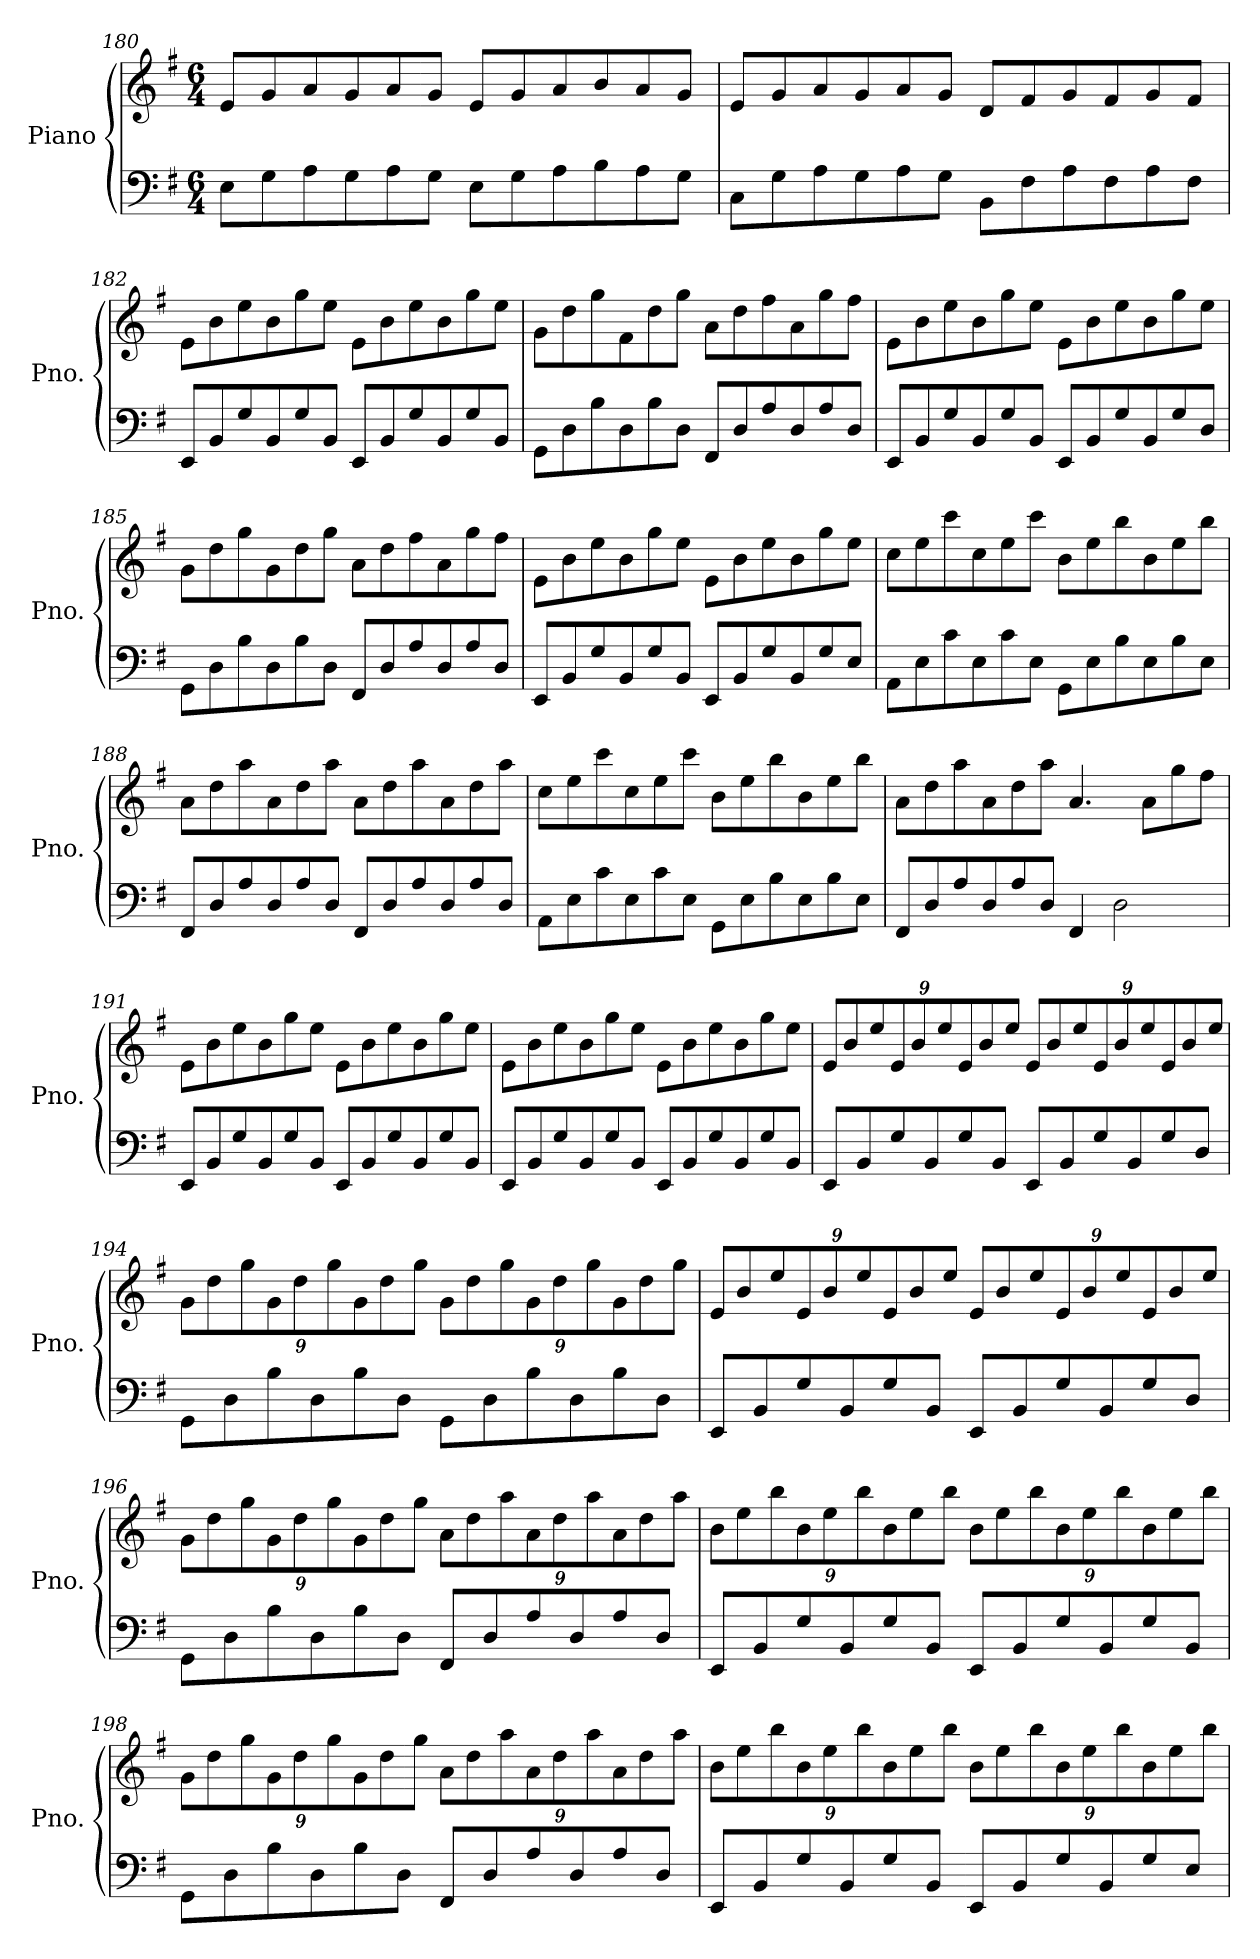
**kern	**kern
*part1	*part1
*staff2	*staff1
*I"Piano	*
*I'Pno.	*
*clefF4	*clefG2
*k[f#]	*k[f#]
*M6/4	*M6/4
=180	=180
8E\L	8e/L
8G\	8g/
8A\	8a/
8G\	8g/
8A\	8a/
8G\J	8g/J
8E\L	8e/L
8G\	8g/
8A\	8a/
8B\	8b/
8A\	8a/
8G\J	8g/J
!!LO:LB:g=z
=181	=181
8C\L	8e/L
8G\	8g/
8A\	8a/
8G\	8g/
8A\	8a/
8G\J	8g/J
8BB\L	8d/L
8F#\	8f#/
8A\	8g/
8F#\	8f#/
8A\	8g/
8F#\J	8f#/J
=182	=182
8EE/L	8e\L
8BB/	8b\
8G/	8ee\
8BB/	8b\
8G/	8gg\
8BB/J	8ee\J
8EE/L	8e\L
8BB/	8b\
8G/	8ee\
8BB/	8b\
8G/	8gg\
8BB/J	8ee\J
=183	=183
8GG\L	8g\L
8D\	8dd\
8B\	8gg\
8D\	8f#\
8B\	8dd\
8D\J	8gg\J
8FF#/L	8a\L
8D/	8dd\
8A/	8ff#\
8D/	8a\
8A/	8gg\
8D/J	8ff#\J
!!LO:PB:g=z
=184	=184
8EE/L	8e\L
8BB/	8b\
8G/	8ee\
8BB/	8b\
8G/	8gg\
8BB/J	8ee\J
8EE/L	8e\L
8BB/	8b\
8G/	8ee\
8BB/	8b\
8G/	8gg\
8D/J	8ee\J
=185	=185
8GG\L	8g\L
8D\	8dd\
8B\	8gg\
8D\	8g\
8B\	8dd\
8D\J	8gg\J
8FF#/L	8a\L
8D/	8dd\
8A/	8ff#\
8D/	8a\
8A/	8gg\
8D/J	8ff#\J
=186	=186
8EE/L	8e\L
8BB/	8b\
8G/	8ee\
8BB/	8b\
8G/	8gg\
8BB/J	8ee\J
8EE/L	8e\L
8BB/	8b\
8G/	8ee\
8BB/	8b\
8G/	8gg\
8E/J	8ee\J
!!LO:LB:g=z
=187	=187
8AA\L	8cc\L
8E\	8ee\
8c\	8ccc\
8E\	8cc\
8c\	8ee\
8E\J	8ccc\J
8GG\L	8b\L
8E\	8ee\
8B\	8bb\
8E\	8b\
8B\	8ee\
8E\J	8bb\J
=188	=188
8FF#/L	8a\L
8D/	8dd\
8A/	8aa\
8D/	8a\
8A/	8dd\
8D/J	8aa\J
8FF#/L	8a\L
8D/	8dd\
8A/	8aa\
8D/	8a\
8A/	8dd\
8D/J	8aa\J
=189	=189
8AA\L	8cc\L
8E\	8ee\
8c\	8ccc\
8E\	8cc\
8c\	8ee\
8E\J	8ccc\J
8GG\L	8b\L
8E\	8ee\
8B\	8bb\
8E\	8b\
8B\	8ee\
8E\J	8bb\J
!!LO:LB:g=z
=190	=190
8FF#/L	8a\L
8D/	8dd\
8A/	8aa\
8D/	8a\
8A/	8dd\
8D/J	8aa\J
4FF#/	4.a/
2D\	.
.	8a\L
.	8gg\
.	8ff#\J
=191	=191
8EE/L	8e\L
8BB/	8b\
8G/	8ee\
8BB/	8b\
8G/	8gg\
8BB/J	8ee\J
8EE/L	8e\L
8BB/	8b\
8G/	8ee\
8BB/	8b\
8G/	8gg\
8BB/J	8ee\J
=192	=192
8EE/L	8e\L
8BB/	8b\
8G/	8ee\
8BB/	8b\
8G/	8gg\
8BB/J	8ee\J
8EE/L	8e\L
8BB/	8b\
8G/	8ee\
8BB/	8b\
8G/	8gg\
8BB/J	8ee\J
!!LO:LB:g=z
=193	=193
*	*Xbrackettup
8EE/L	12e/L
.	12b/
8BB/	.
.	12ee/
8G/	12e/
.	12b/
8BB/	.
.	12ee/
8G/	12e/
.	12b/
8BB/J	.
.	12ee/J
8EE/L	12e/L
.	12b/
8BB/	.
.	12ee/
8G/	12e/
.	12b/
8BB/	.
.	12ee/
8G/	12e/
.	12b/
8D/J	.
.	12ee/J
=194	=194
8GG\L	12g\L
.	12dd\
8D\	.
.	12gg\
8B\	12g\
.	12dd\
8D\	.
.	12gg\
8B\	12g\
.	12dd\
8D\J	.
.	12gg\J
8GG\L	12g\L
.	12dd\
8D\	.
.	12gg\
8B\	12g\
.	12dd\
8D\	.
.	12gg\
8B\	12g\
.	12dd\
8D\J	.
.	12gg\J
!!LO:LB:g=z
=195	=195
8EE/L	12e/L
.	12b/
8BB/	.
.	12ee/
8G/	12e/
.	12b/
8BB/	.
.	12ee/
8G/	12e/
.	12b/
8BB/J	.
.	12ee/J
8EE/L	12e/L
.	12b/
8BB/	.
.	12ee/
8G/	12e/
.	12b/
8BB/	.
.	12ee/
8G/	12e/
.	12b/
8D/J	.
.	12ee/J
=196	=196
8GG\L	12g\L
.	12dd\
8D\	.
.	12gg\
8B\	12g\
.	12dd\
8D\	.
.	12gg\
8B\	12g\
.	12dd\
8D\J	.
.	12gg\J
8FF#/L	12a\L
.	12dd\
8D/	.
.	12aa\
8A/	12a\
.	12dd\
8D/	.
.	12aa\
8A/	12a\
.	12dd\
8D/J	.
.	12aa\J
!!LO:LB:g=z
=197	=197
8EE/L	12b\L
.	12ee\
8BB/	.
.	12bb\
8G/	12b\
.	12ee\
8BB/	.
.	12bb\
8G/	12b\
.	12ee\
8BB/J	.
.	12bb\J
8EE/L	12b\L
.	12ee\
8BB/	.
.	12bb\
8G/	12b\
.	12ee\
8BB/	.
.	12bb\
8G/	12b\
.	12ee\
8BB/J	.
.	12bb\J
=198	=198
8GG\L	12g\L
.	12dd\
8D\	.
.	12gg\
8B\	12g\
.	12dd\
8D\	.
.	12gg\
8B\	12g\
.	12dd\
8D\J	.
.	12gg\J
8FF#/L	12a\L
.	12dd\
8D/	.
.	12aa\
8A/	12a\
.	12dd\
8D/	.
.	12aa\
8A/	12a\
.	12dd\
8D/J	.
.	12aa\J
!!LO:PB:g=z
=199	=199
8EE/L	12b\L
.	12ee\
8BB/	.
.	12bb\
8G/	12b\
.	12ee\
8BB/	.
.	12bb\
8G/	12b\
.	12ee\
8BB/J	.
.	12bb\J
8EE/L	12b\L
.	12ee\
8BB/	.
.	12bb\
8G/	12b\
.	12ee\
8BB/	.
.	12bb\
8G/	12b\
.	12ee\
8E/J	.
.	12bb\J
=	=
*-	*-
